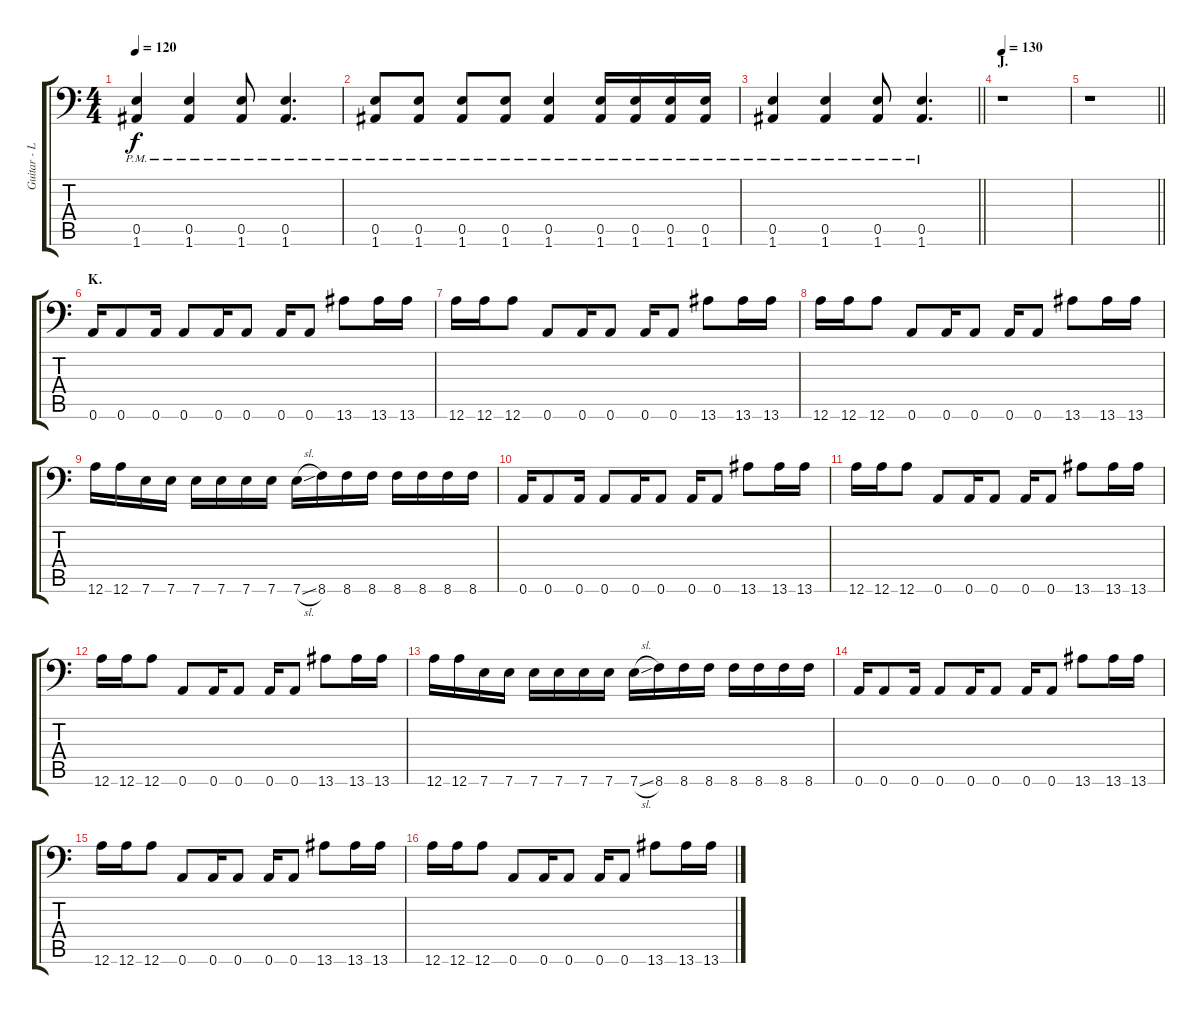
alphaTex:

\track ("Guitar - Left" "Guitar - L") {instrument distortionguitar}
\staff {score tabs}
\tuning (B3 Gb3 D3 A2 E2 A1) {hide}
\ts (4 4)
\tempo 120
\clef f4
\ks c
(0.5{pm} 1.6{pm}).4{dy f} (0.5{pm} 1.6{pm}).4 (0.5{pm} 1.6{pm}).8 (0.5{pm} 1.6{pm}).4{d} |
(0.5{pm} 1.6{pm}).8 (0.5{pm} 1.6{pm}).8 (0.5{pm} 1.6{pm}).8 (0.5{pm} 1.6{pm}).8 (0.5{pm} 1.6{pm}).4 (0.5{pm} 1.6{pm}).16 (0.5{pm} 1.6{pm}).16 (0.5{pm} 1.6{pm}).16 (0.5{pm} 1.6{pm}).16 |
\barLineRight lightlight
(0.5{pm} 1.6{pm}).4 (0.5{pm} 1.6{pm}).4 (0.5{pm} 1.6{pm}).8 (0.5{pm} 1.6{pm}).4{d} |
\section ("" "J.")
\tempo 130
r.1 |
\barLineRight lightlight
r.1 |
\section ("" "K.")
0.6.16 0.6.8 0.6.16 0.6.8 0.6.16 0.6.8 0.6.16 0.6.8 13.6.8 13.6.16 13.6.16 |
12.6.16 12.6.16 12.6.8 0.6.8 0.6.16 0.6.8 0.6.16 0.6.8 13.6.8 13.6.16 13.6.16 |
12.6.16 12.6.16 12.6.8 0.6.8 0.6.16 0.6.8 0.6.16 0.6.8 13.6.8 13.6.16 13.6.16 |
12.6.16 12.6.16 7.6.16 7.6.16 7.6.16 7.6.16 7.6.16 7.6.16 7.6{sl}.16 8.6.16 8.6.16 8.6.16 8.6.16 8.6.16 8.6.16 8.6.16 |
0.6.16 0.6.8 0.6.16 0.6.8 0.6.16 0.6.8 0.6.16 0.6.8 13.6.8 13.6.16 13.6.16 |
12.6.16 12.6.16 12.6.8 0.6.8 0.6.16 0.6.8 0.6.16 0.6.8 13.6.8 13.6.16 13.6.16 |
12.6.16 12.6.16 12.6.8 0.6.8 0.6.16 0.6.8 0.6.16 0.6.8 13.6.8 13.6.16 13.6.16 |
12.6.16 12.6.16 7.6.16 7.6.16 7.6.16 7.6.16 7.6.16 7.6.16 7.6{sl}.16 8.6.16 8.6.16 8.6.16 8.6.16 8.6.16 8.6.16 8.6.16 |
0.6.16 0.6.8 0.6.16 0.6.8 0.6.16 0.6.8 0.6.16 0.6.8 13.6.8 13.6.16 13.6.16 |
12.6.16 12.6.16 12.6.8 0.6.8 0.6.16 0.6.8 0.6.16 0.6.8 13.6.8 13.6.16 13.6.16 |
12.6.16 12.6.16 12.6.8 0.6.8 0.6.16 0.6.8 0.6.16 0.6.8 13.6.8 13.6.16 13.6.16
